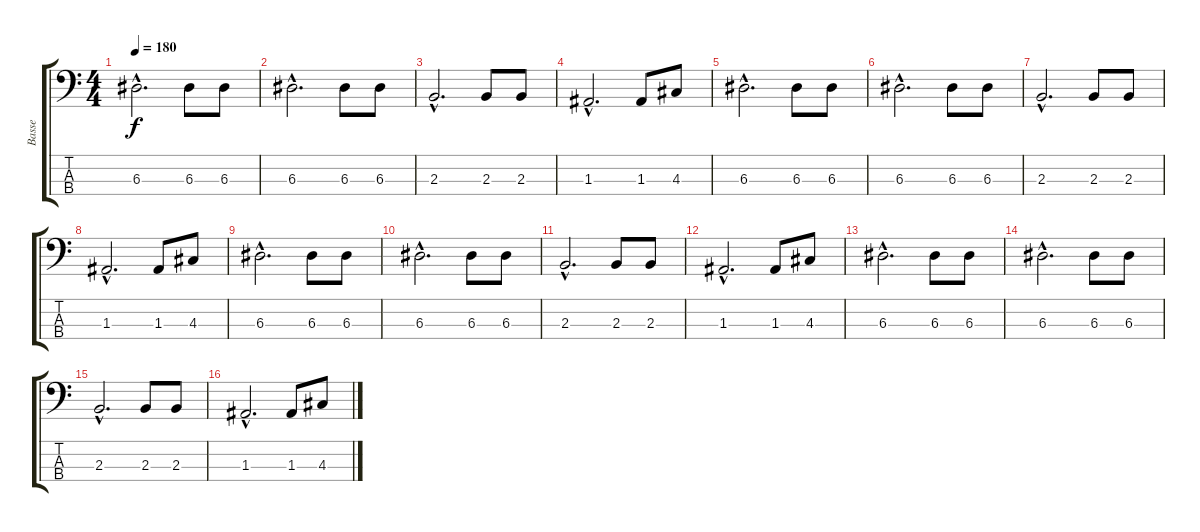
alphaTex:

\track ("Basse" "Basse") {instrument slapbass1}
\staff {score tabs}
\tuning (G2 D2 A1 D1) {hide}
\ts (4 4)
\tempo 180
\clef f4
\ks c
6.3{hac}.2{d dy f} 6.3.8 6.3.8 |
6.3{hac}.2{d} 6.3.8 6.3.8 |
2.3{hac}.2{d} 2.3.8 2.3.8 |
1.3{hac}.2{d} 1.3.8 4.3.8 |
6.3{hac}.2{d} 6.3.8 6.3.8 |
6.3{hac}.2{d} 6.3.8 6.3.8 |
2.3{hac}.2{d} 2.3.8 2.3.8 |
1.3{hac}.2{d} 1.3.8 4.3.8 |
6.3{hac}.2{d} 6.3.8 6.3.8 |
6.3{hac}.2{d} 6.3.8 6.3.8 |
2.3{hac}.2{d} 2.3.8 2.3.8 |
1.3{hac}.2{d} 1.3.8 4.3.8 |
6.3{hac}.2{d} 6.3.8 6.3.8 |
6.3{hac}.2{d} 6.3.8 6.3.8 |
2.3{hac}.2{d} 2.3.8 2.3.8 |
1.3{hac}.2{d} 1.3.8 4.3.8
